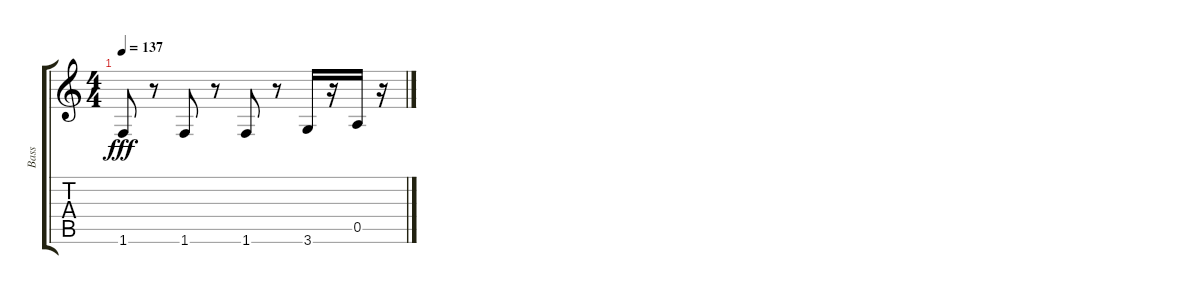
\track ("Bass" "Bass") {instrument acousticbass}
\staff {score tabs}
\tuning (E4 B3 G3 D3 A2 E2) {hide}
\ts (4 4)
\tempo 137
\clef g2
\ks c
1.6.8{dy fff} r.8 1.6.8 r.8 1.6.8 r.8 3.6.16 r.16 0.5.16 r.16
